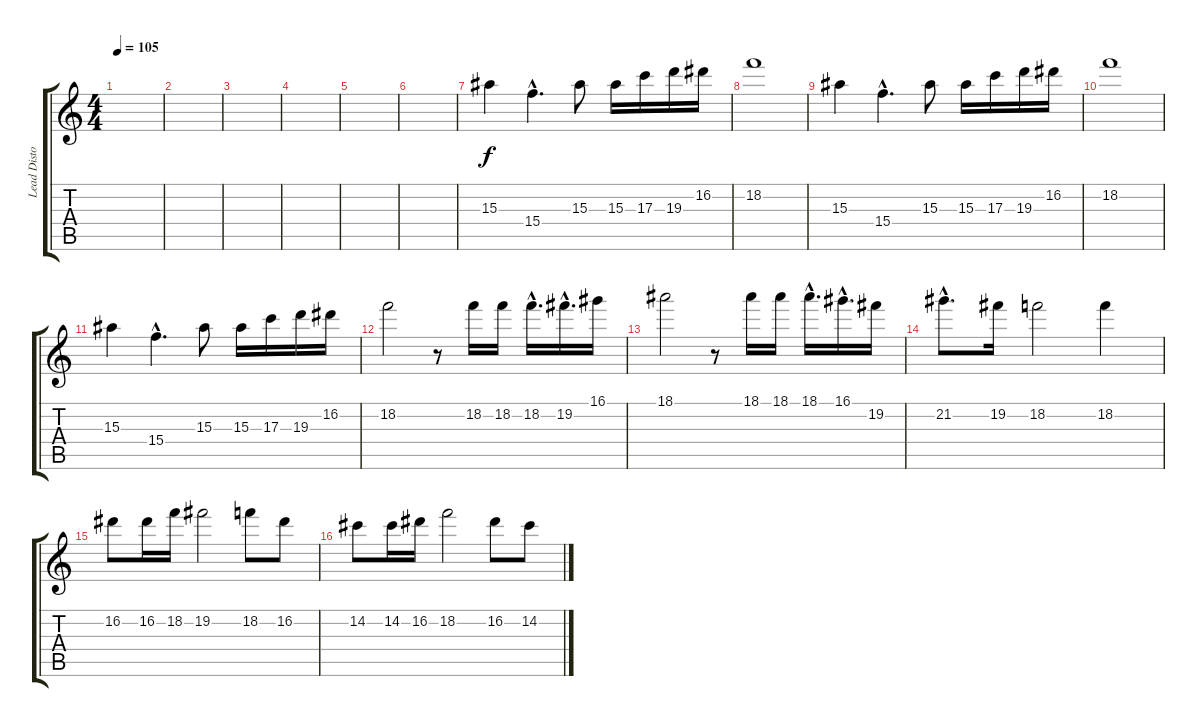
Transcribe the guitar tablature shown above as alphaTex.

\track ("Lead Distortion" "Lead Disto") {instrument distortionguitar}
\staff {score tabs}
\tuning (E4 B3 G3 D3 A2 E2) {hide}
\ts (4 4)
\tempo 105
\clef g2
\ks c
|
|
|
|
|
|
15.3.4 15.4{hac}.4{d} 15.3.8 15.3.16 17.3.16 19.3.16 16.2.16 |
18.2.1 |
15.3.4 15.4{hac}.4{d} 15.3.8 15.3.16 17.3.16 19.3.16 16.2.16 |
18.2.1 |
15.3.4 15.4{hac}.4{d} 15.3.8 15.3.16 17.3.16 19.3.16 16.2.16 |
18.2.2 r.8 18.2.16 18.2.16 18.2{hac}.16{d} 19.2{hac}.16{d} 16.1.16 |
18.1.2 r.8 18.1.16 18.1.16 18.1{hac}.16{d} 16.1{hac}.16{d} 19.2.16 |
21.2{hac}.8{d} 19.2.16 18.2.2 18.2.4 |
16.2.8 16.2.16 18.2.16 19.2.2 18.2.8 16.2.8 |
14.2.8 14.2.16 16.2.16 18.2.2 16.2.8 14.2.8
